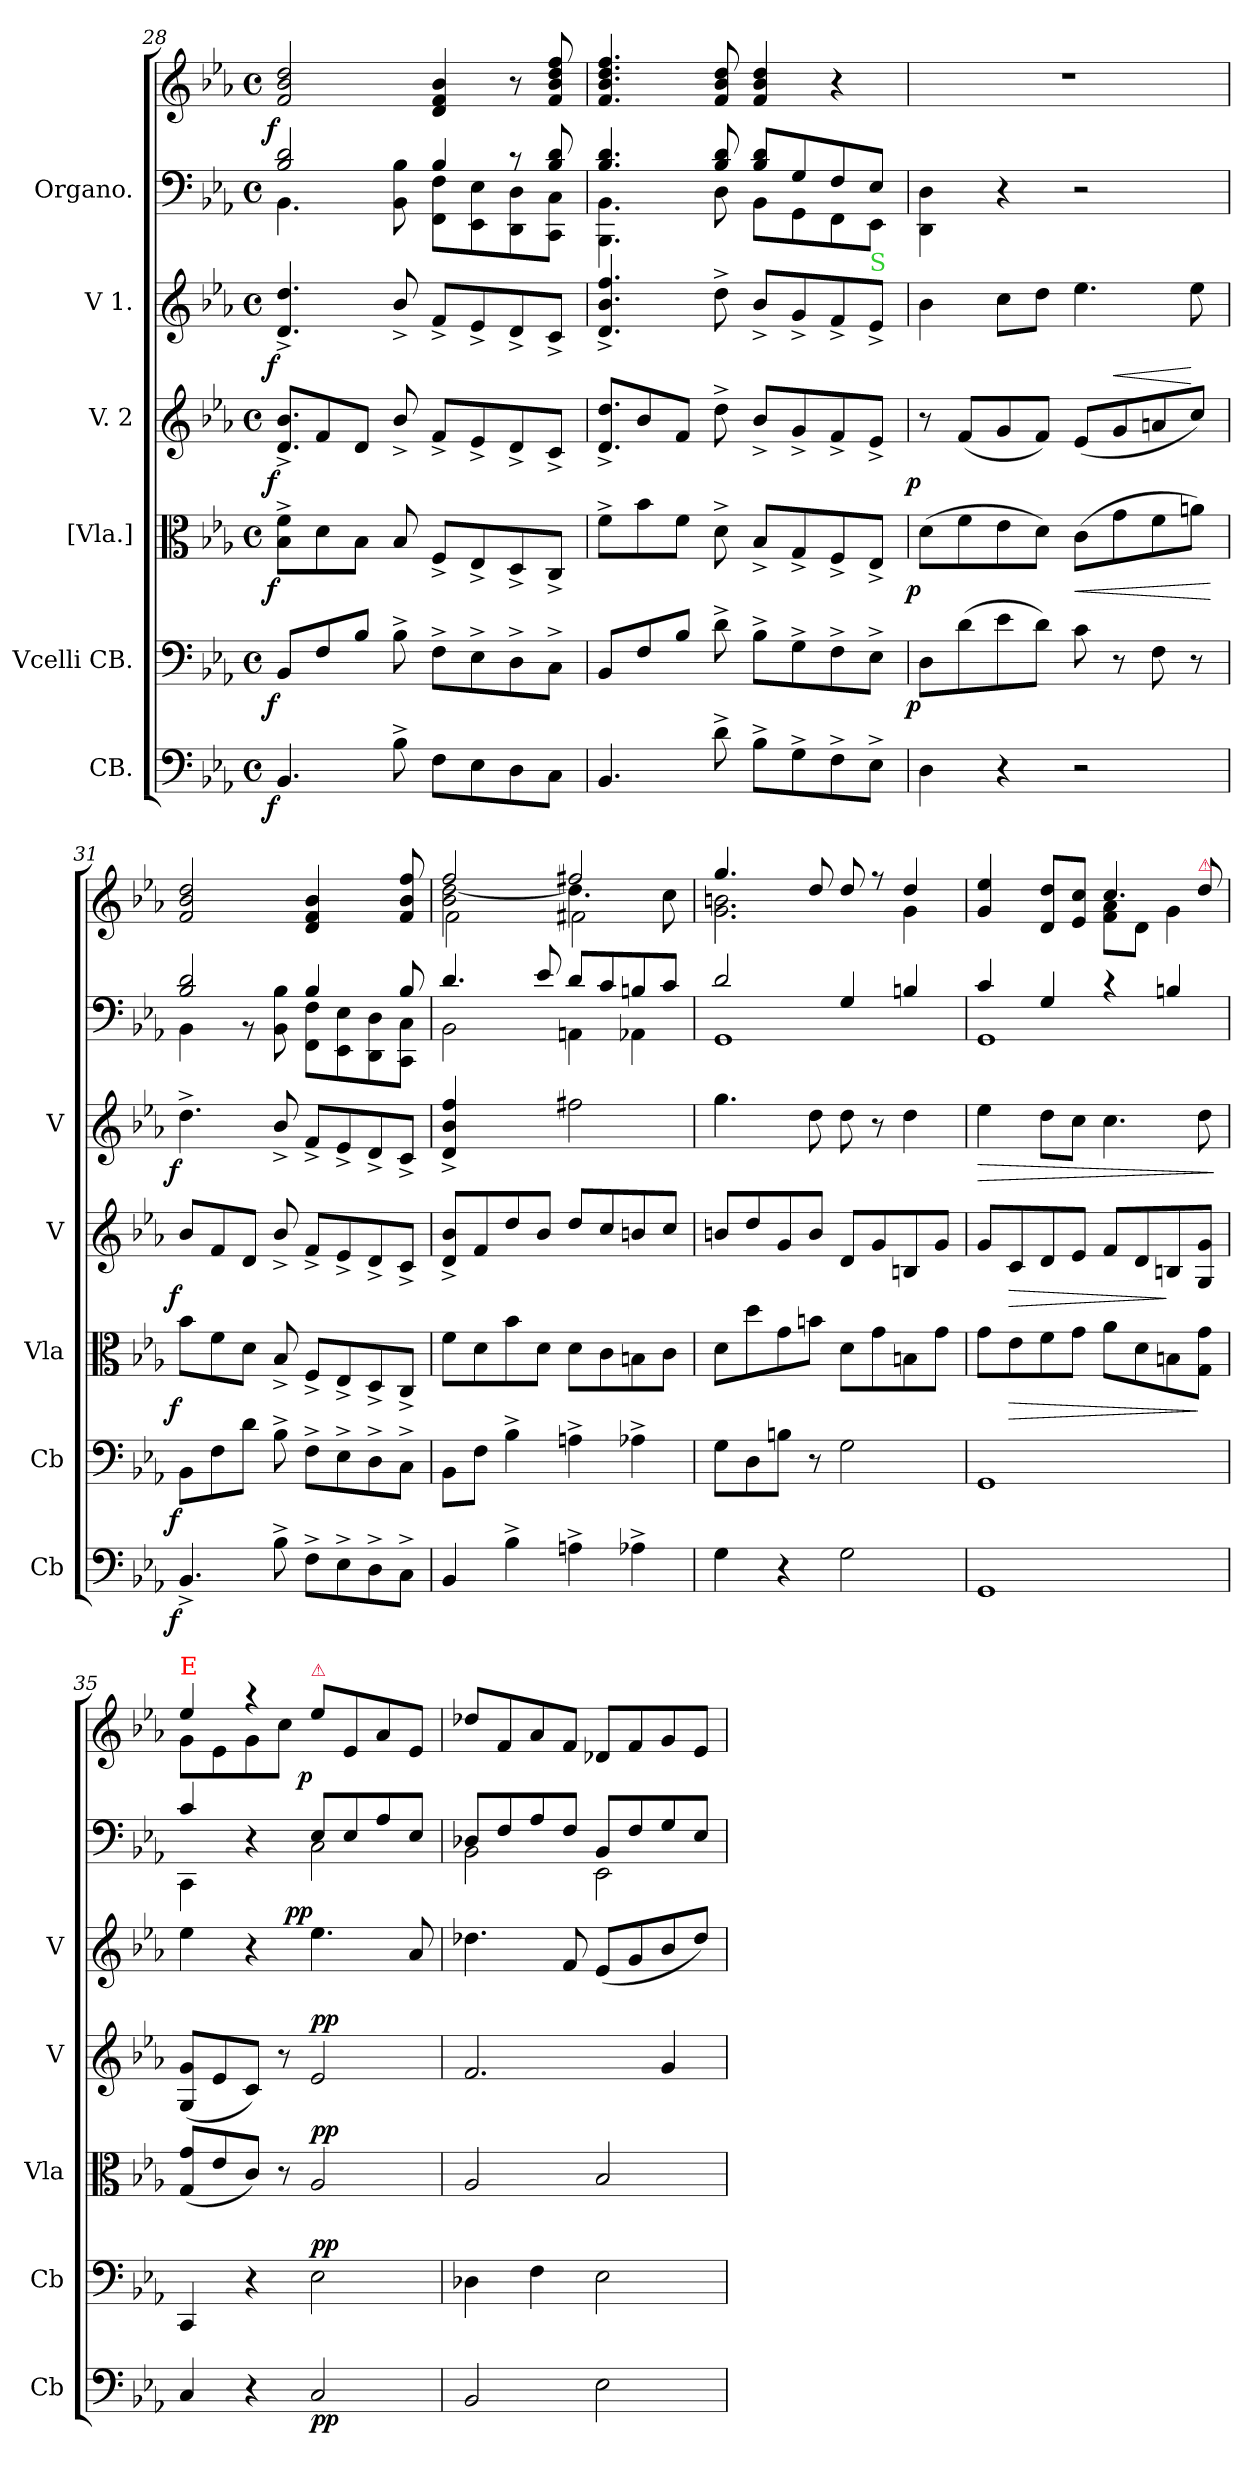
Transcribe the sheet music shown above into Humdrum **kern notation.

**kern	**dynam	**kern	**dynam	**kern	**dynam	**kern	**dynam	**kern	**dynam	**kern	**kern	**dynam
*part6	*part6	*part5	*part5	*part4	*part4	*part3	*part3	*part2	*part2	*part1	*part1	*part1
*staff7	*staff7	*staff6	*staff6	*staff5	*staff5	*staff4	*staff4	*staff3	*staff3	*staff2	*staff1	*staff1/2
*I"CB.	*	*I"Vcelli CB.	*	*I"[Vla.]	*	*I"V. 2	*	*I"V 1.	*	*I"Organo.	*	*
*I'Cb	*	*I'Cb	*	*I'Vla	*	*I'V	*	*I'V	*	*	*	*
*clefF4	*	*clefF4	*	*clefC3	*	*clefG2	*	*clefG2	*	*clefF4	*clefG2	*
*k[b-e-a-]	*	*k[b-e-a-]	*	*k[b-e-a-]	*	*k[b-e-a-]	*	*k[b-e-a-]	*	*k[b-e-a-]	*k[b-e-a-]	*
*E-:	*	*E-:	*	*E-:	*	*E-:	*	*E-:	*	*E-:	*E-:	*
*M4/4	*	*M4/4	*	*M4/4	*	*M4/4	*	*M4/4	*	*M4/4	*M4/4	*
*met(c)	*	*met(c)	*	*met(c)	*	*met(c)	*	*met(c)	*	*met(c)	*met(c)	*
=28	=28	=28	=28	=28	=28	=28	=28	=28	=28	=28	=28	=28
!	!LO:DY:rj	!	!LO:DY:rj	!	!LO:DY:rj	!LO:N:vis=8.	!LO:DY:rj	!	!LO:DY:rj	!	!	!LO:DY:rj
*	*	*	*	*	*	*	*	*	*	*^	*	*
4.BB-/	f	8BB-/L	f	8B-^\ 8f^\L	f	8d^/ 8b-^/L	f	4.d^/ 4.dd^/	f	2B-/ 2d/	4.BB-\	2f/ 2b-/ 2dd/	f
.	.	8F/	.	8d\	.	8f/	.	.	.	.	.	.	.
.	.	8B-/J	.	8B-\J	.	8d/J	.	.	.	.	.	.	.
8B-^\	.	8B-^\	.	8B-/	.	8b-^/	.	8b-^/	.	.	8BB-\ 8B-\	.	.
8F\L	.	8F^\L	.	8F^/L	.	8f^/L	.	8f^/L	.	4B-/	8FF\ 8F\L	4d/ 4f/ 4b-/	.
8E-\	.	8E-^\	.	8E-^/	.	8e-^/	.	8e-^/	.	.	8EE-\ 8E-\	.	.
8D\	.	8D^\	.	8D^/	.	8d^/	.	8d^/	.	8r	8DD\ 8D\	8r	.
8C\J	.	8C^\J	.	8C^/J	.	8c^/J	.	8c^/J	.	8B-/ 8d/	8CC\ 8C\J	8f/ 8b-/ 8dd/ 8ff/	.
=29	=29	=29	=29	=29	=29	=29	=29	=29	=29	=29	=29	=29	=29
!	!	!	!	!	!	!LO:N:vis=8.	!	!	!	!	!	!	!
4.BB-/	.	8BB-/L	.	8f^\L	.	8d^/ 8dd^/L	.	4.d^/ 4.b-^/ 4.ff^/	.	4.B-/ 4.d/	4.BBB-\ 4.BB-\	4.f/ 4.b-/ 4.dd/ 4.ff/	.
.	.	8F/	.	8b-\	.	8b-/	.	.	.	.	.	.	.
.	.	8B-/J	.	8f\J	.	8f/J	.	.	.	.	.	.	.
8d^\	.	8d^\	.	8d^\	.	8dd^\	.	8dd^\	.	8B-/ 8d/	8D\	8f/ 8b-/ 8dd/	.
8B-^\L	.	8B-^\L	.	8B-^/L	.	8b-^/L	.	8b-^/L	.	8B-/ 8d/L	8BB-\L	4f/ 4b-/ 4dd/	.
8G^\	.	8G^\	.	8G^/	.	8g^/	.	8g^/	.	8G/	8GG\	.	.
8F^\	.	8F^\	.	8F^/	.	8f^/	.	8f^/	.	8F/	8FF\	4r	.
!	!	!	!	!	!	!	!	!LO:TX:a:color=limegreen:t=S	!	!	!	!	!
8E-^\J	.	8E-^\J	.	8E-^/J	.	8e-^/J	.	8e-^/J	.	8E-/J	8EE-\J	.	.
=30	=30	=30	=30	=30	=30	=30	=30	=30	=30	=30	=30	=30	=30
!	!	!	!LO:DY:rj	!	!LO:DY:rj	!	!LO:DY:rj	!	!	!	!	!	!
*	*	*	*	*	*	*	*	*	*	*v	*v	*	*
4D\	.	8D\L	p	(8d\L	p	8r	p	4b-\	.	4DD\ 4D\	1r	.
.	.	(8d\	.	8f\	.	(8f/L	.	.	.	.	.	.
4r	.	8e-\	.	8e-\	.	8g/	.	8cc\L	.	4r	.	.
.	.	8d\J)	.	8d\J)	.	8f/J)	.	8dd\J	.	.	.	.
!	!	!	!	!	!LO:HP:b	!	!	!	!	!	!	!
2r	.	8c\	.	(8c\L	<	(8e-/L	.	4.ee-\	.	2r	.	.
!	!	!	!	!	!	!	!LO:HP:a	!	!	!	!	!
.	.	8r	.	8g\	.	8g/	<	.	.	.	.	.
.	.	8F\	.	8f\	.	8an/	.	.	.	.	.	.
.	.	8r	.	8an\J)	.	8cc/J)	[	8ee-\	.	.	.	.
.	.	.	.	.	[	.	.	.	.	.	.	.
=31	=31	=31	=31	=31	=31	=31	=31	=31	=31	=31	=31	=31
*	*	*	*	*	*	*	*	*	*	*^	*	*
!	!LO:DY:rj	!	!LO:DY:rj	!	!LO:DY:rj	!	!LO:DY:rj	!	!LO:DY:rj	!	!	!	!
4.BB-^/	f	8BB-\L	f	8b-\L	f	8b-/L	f	4.dd^\	f	2B-/ 2d/	4BB-\	2f/ 2b-/ 2dd/	.
.	.	8F\	.	8f\	.	8f/	.	.	.	.	.	.	.
.	.	8d\J	.	8d\J	.	8d/J	.	.	.	.	8r	.	.
8B-^\	.	8B-^\	.	8B-^/	.	8b-^/	.	8b-^/	.	.	8BB-\ 8B-\	.	.
!	!	!	!	!	!	!	!	!	!	!LO:N:vis=4	!	!LO:N:vis=4	!
8F^\L	.	8F^\L	.	8F^/L	.	8f^/L	.	8f^/L	.	4.B-/	8FF\ 8F\L	4.d/ 4.f/ 4.b-/	.
8E-^\	.	8E-^\	.	8E-^/	.	8e-^/	.	8e-^/	.	.	8EE-\ 8E-\	.	.
8D^\	.	8D^\	.	8D^/	.	8d^/	.	8d^/	.	.	8DD\ 8D\	.	.
8C^\J	.	8C^\J	.	8C^/J	.	8c^/J	.	8c^/J	.	8B-/	8CC\ 8C\J	8f/ 8b-/ 8ff/	.
=32	=32	=32	=32	=32	=32	=32	=32	=32	=32	=32	=32	=32	=32
!	!	!	!	!	!	!	!	!LO:N:vis=4	!	!	!	!	!
*	*	*	*	*	*	*	*	*	*	*	*	*^	*
*	*	*	*	*	*	*	*	*	*	*	*	*	*^	*
4BB-/	.	8BB-\L	.	8f\L	.	8d^/ 8b-^/L	.	2d^>/ 2b-^>/ 2ff^>/	.	4.d/	2BB-\	2ff/	2b-\ [2dd\	2f\	.
.	.	8F\J	.	8d\	.	8f/	.	.	.	.	.	.	.	.	.
4B-^\	.	4B-^\	.	8b-\	.	8dd/	.	.	.	.	.	.	.	.	.
.	.	.	.	8d\J	.	8b-/J	.	.	.	8e-/	.	.	.	.	.
4An^\	.	4An^\	.	8d\L	.	8dd/L	.	2ff#X\	.	8d/L	4AAn\	2ff#X/	4.dd\]	2f#X\	.
.	.	.	.	8c\	.	8cc/	.	.	.	8c/	.	.	.	.	.
4A-X^\	.	4A-X^\	.	8Bn\	.	8bn/	.	.	.	8Bn/	4AA-X\	.	.	.	.
.	.	.	.	8c\J	.	8cc/J	.	.	.	8c/J	.	.	8cc\	.	.
*	*	*	*	*	*	*	*	*	*	*	*	*	*v	*v	*
=33	=33	=33	=33	=33	=33	=33	=33	=33	=33	=33	=33	=33	=33	=33
4G\	.	8G\L	.	8d\L	.	8bn/L	.	4.gg\	.	2d/	1GG	4.gg/	2.g\ 2.bn\	.
.	.	8D\	.	8dd\	.	8dd/	.	.	.	.	.	.	.	.
4r	.	8Bn\J	.	8g\	.	8g/	.	.	.	.	.	.	.	.
.	.	8r	.	8bn\J	.	8b/J	.	8dd\	.	.	.	8dd/	.	.
2G\	.	2G\	.	8d\L	.	8d/L	.	8dd\	.	4G/	.	8dd/	.	.
.	.	.	.	8g\	.	8g/	.	8r	.	.	.	8r	.	.
.	.	.	.	8Bn\	.	8Bn/	.	4dd\	.	4Bn/	.	4dd/	4g\	.
.	.	.	.	8g\J	.	8g/J	.	.	.	.	.	.	.	.
=34	=34	=34	=34	=34	=34	=34	=34	=34	=34	=34	=34	=34	=34	=34
!	!	!	!	!	!	!	!	!	!LO:HP:b	!	!	!	!	!
1GG	.	1GG	.	8g\L	.	8g/L	.	4ee-\	>	4c/	1GG	4g/ 4ee-/	2ryy	.
!	!	!	!	!	!LO:HP:b	!	!LO:HP:b	!	!	!	!	!	!	!
.	.	.	.	8e-\	>	8c/	>	.	.	.	.	.	.	.
.	.	.	.	8f\	.	8d/	.	8dd\L	.	4G/	.	8d/ 8dd/L	.	.
.	.	.	.	8g\J	.	8e-/J	.	8cc\J	.	.	.	8e-/ 8cc/J	.	.
.	.	.	.	8a-\L	.	8f/L	.	4.cc\	.	4r	.	4.cc/	8f\ 8a-\L	.
.	.	.	.	8d\	.	8d/	.	.	.	.	.	.	8d\J	.
.	.	.	.	8Bn\	.	8Bn/	]	.	.	4Bn/	.	.	4g\	.
!	!	!	!	!	!	!	!	!	!	!	!	!LO:TX:a:color=crimson:t=⚠	!	!
.	.	.	.	8G\ 8g\J	]	8G/ 8g/J	.	8dd\	.	.	.	8dd/	.	.
*	*	*	*	*	*	*	*	*	*	*v	*v	*	*	*
*	*	*	*	*	*	*	*	*	*	*	*v	*v	*
.	.	.	.	.	.	.	.	.	]	.	.	.
=35	=35	=35	=35	=35	=35	=35	=35	=35	=35	=35	=35	=35
*	*	*	*	*	*	*	*	*	*	*^	*^	*
!	!	!	!	!	!	!	!	!	!	!	!	!LO:TX:a:color=red:t=E	!	!
4C/	.	4CC/	.	(8G/ 8g/L	.	(8G/ 8g/L	.	4ee-\	.	4c/	4CC\	4ee-/	8g\L	.
.	.	.	.	8e-/	.	8e-/	.	.	.	.	.	.	8e-\	.
4r	.	4r	.	8c/J)	.	8c/J)	.	4r	.	4r	4ryy	4r	8g\	.
.	.	.	.	8r	.	8r	.	.	.	.	.	.	8cc\J	.
!	!	!	!	!	!	!	!	!	!	!	!	!LO:TX:a:color=crimson:t=⚠	!	!
!	!	!	!LO:DY:a	!	!LO:DY:a	!	!LO:DY:a	!	!LO:DY:a:rj	!	!	!	!	!LO:DY:rj
2C/	pp	2E-\	pp	2A-/	pp	2e-/	pp	4.ee-\	pp	8E-/L	2C\	8ee-\L	2ryy	p
.	.	.	.	.	.	.	.	.	.	8E-/	.	8e-/	.	.
.	.	.	.	.	.	.	.	.	.	8A-/	.	8a-/	.	.
.	.	.	.	.	.	.	.	8a-/	.	8E-/J	.	8e-/J	.	.
*	*	*	*	*	*	*	*	*	*	*	*	*v	*v	*
=36	=36	=36	=36	=36	=36	=36	=36	=36	=36	=36	=36	=36	=36
2BB-/	.	4D-X\	.	2A-/	.	2.f/	.	4.dd-X\	.	8D-X/L	2BB-\	8dd-X/L	.
.	.	.	.	.	.	.	.	.	.	8F/	.	8f/	.
.	.	4F\	.	.	.	.	.	.	.	8A-/	.	8a-/	.
.	.	.	.	.	.	.	.	8f/	.	8F/J	.	8f/J	.
2E-\	.	2E-\	.	2B-/	.	.	.	(8e-/L	.	8BB-/L	2EE-\	8d-X/L	.
.	.	.	.	.	.	.	.	8g/	.	8F/	.	8f/	.
.	.	.	.	.	.	4g/	.	8b-/	.	8G/	.	8g/	.
.	.	.	.	.	.	.	.	8dd-/J)	.	8E-/J	.	8e-/J	.
*	*	*	*	*	*	*	*	*	*	*v	*v	*	*
=	=	=	=	=	=	=	=	=	=	=	=	=
*-	*-	*-	*-	*-	*-	*-	*-	*-	*-	*-	*-	*-
